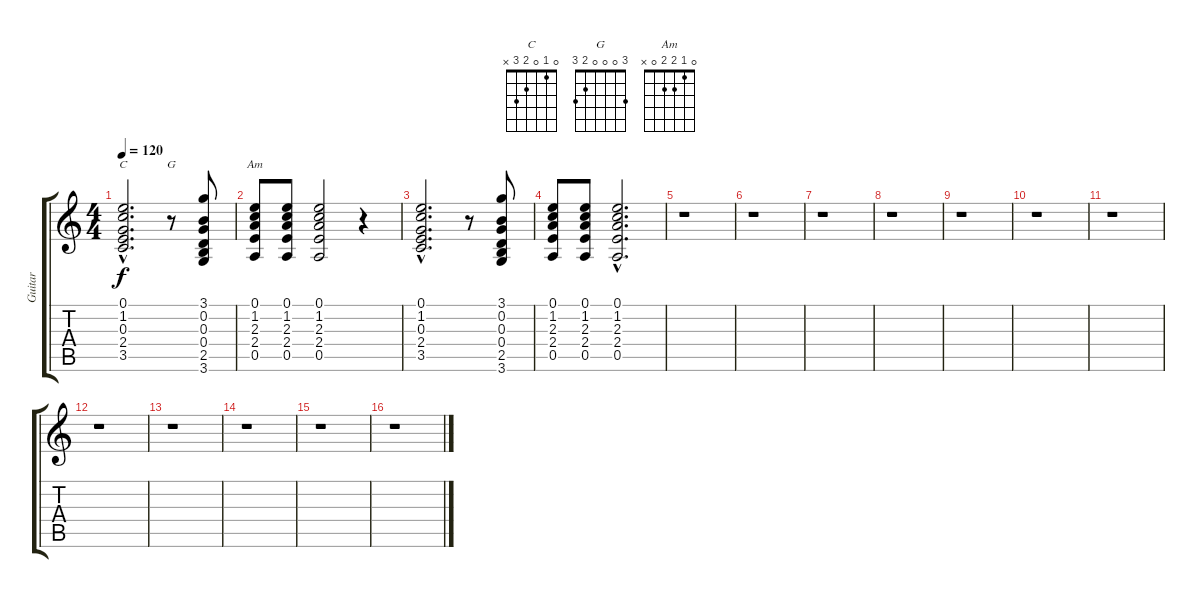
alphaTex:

\track ("Guitar" "Guitar") {instrument overdrivenguitar}
\staff {score tabs}
\tuning (E4 B3 G3 D3 A2 E2) {hide}
\chord ("C" 0 1 0 2 3 x)
\chord ("G" 3 0 0 0 2 3)
\chord ("Am" 0 1 2 2 0 x)
\ts (4 4)
\tempo 120
\clef g2
\ks c
(0.1{hac} 1.2{hac} 0.3{hac} 2.4{hac} 3.5{hac}).2{d ch "C" dy f} r.8{ch "G"} (3.1 0.2 0.3 0.4 2.5 3.6).8 |
(0.1 1.2 2.3 2.4 0.5).8{ch "Am"} (0.1 1.2 2.3 2.4 0.5).8 (0.1 1.2 2.3 2.4 0.5).2 r.4 |
(0.1{hac} 1.2{hac} 0.3{hac} 2.4{hac} 3.5{hac}).2{d} r.8 (3.1 0.2 0.3 0.4 2.5 3.6).8 |
(0.1 1.2 2.3 2.4 0.5).8 (0.1 1.2 2.3 2.4 0.5).8 (0.1{hac} 1.2{hac} 2.3{hac} 2.4{hac} 0.5{hac}).2{d} |
r.1 |
r.1 |
r.1 |
r.1 |
r.1 |
r.1 |
r.1 |
r.1 |
r.1 |
r.1 |
r.1 |
r.1
